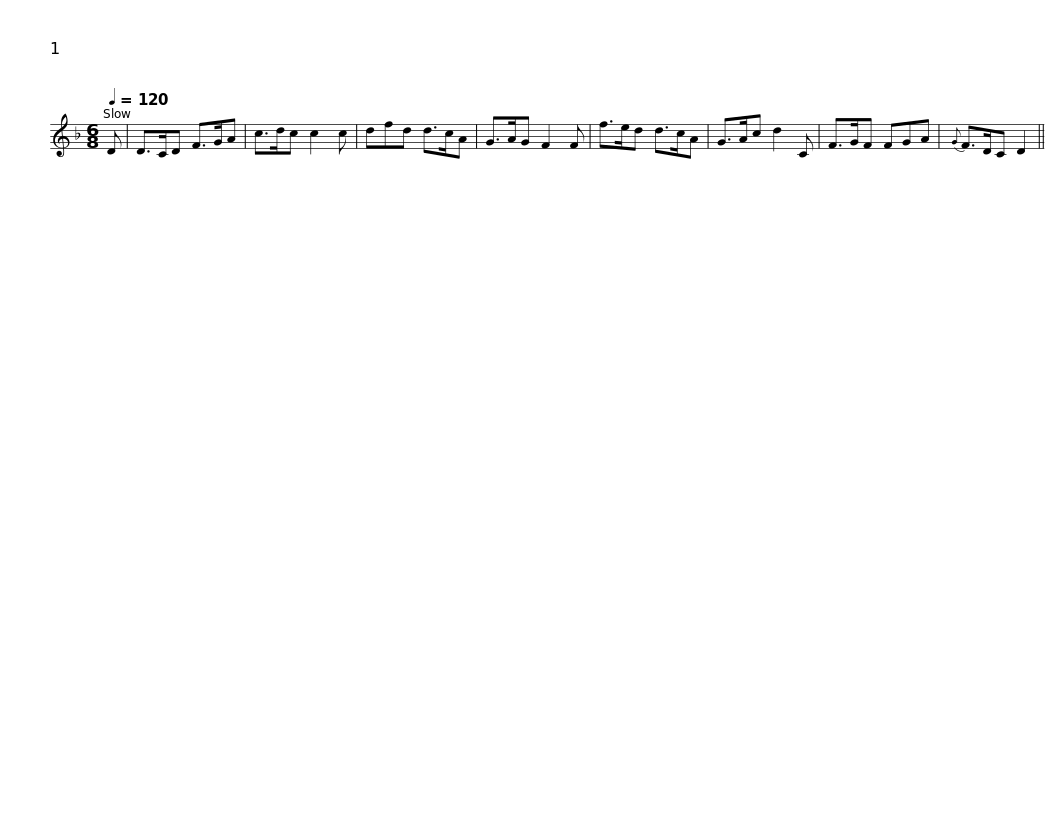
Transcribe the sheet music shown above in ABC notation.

X:1
L:1/8
Q:1/4=120
M:6/8
I:linebreak $
K:Dmin
V:1 treble
V:1
 D | D>CD F>GA | c>dc c2 c | dfd d>cA | G>AG F2 F | %5
 f>ed d>cA | G>Ac d2 C |$ F>GF FGA |{G} F>DC D2 || %9
